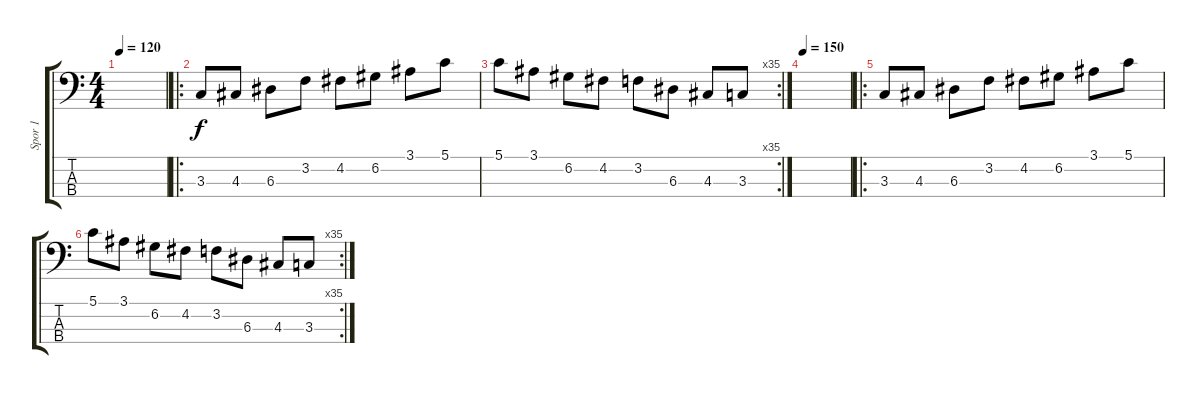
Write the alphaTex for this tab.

\track ("Spor 1" "Spor 1") {instrument electricbassfinger}
\staff {score tabs}
\tuning (G2 D2 A1 E1) {hide}
\ts (4 4)
\tempo 120
\clef f4
\ks c
|
\ro
3.3.8 4.3.8 6.3.8 3.2.8 4.2.8 6.2.8 3.1.8 5.1.8 |
\rc 35
5.1.8 3.1.8 6.2.8 4.2.8 3.2.8 6.3.8 4.3.8 3.3.8 |
\tempo 150
|
\ro
3.3.8 4.3.8 6.3.8 3.2.8 4.2.8 6.2.8 3.1.8 5.1.8 |
\rc 35
5.1.8 3.1.8 6.2.8 4.2.8 3.2.8 6.3.8 4.3.8 3.3.8
